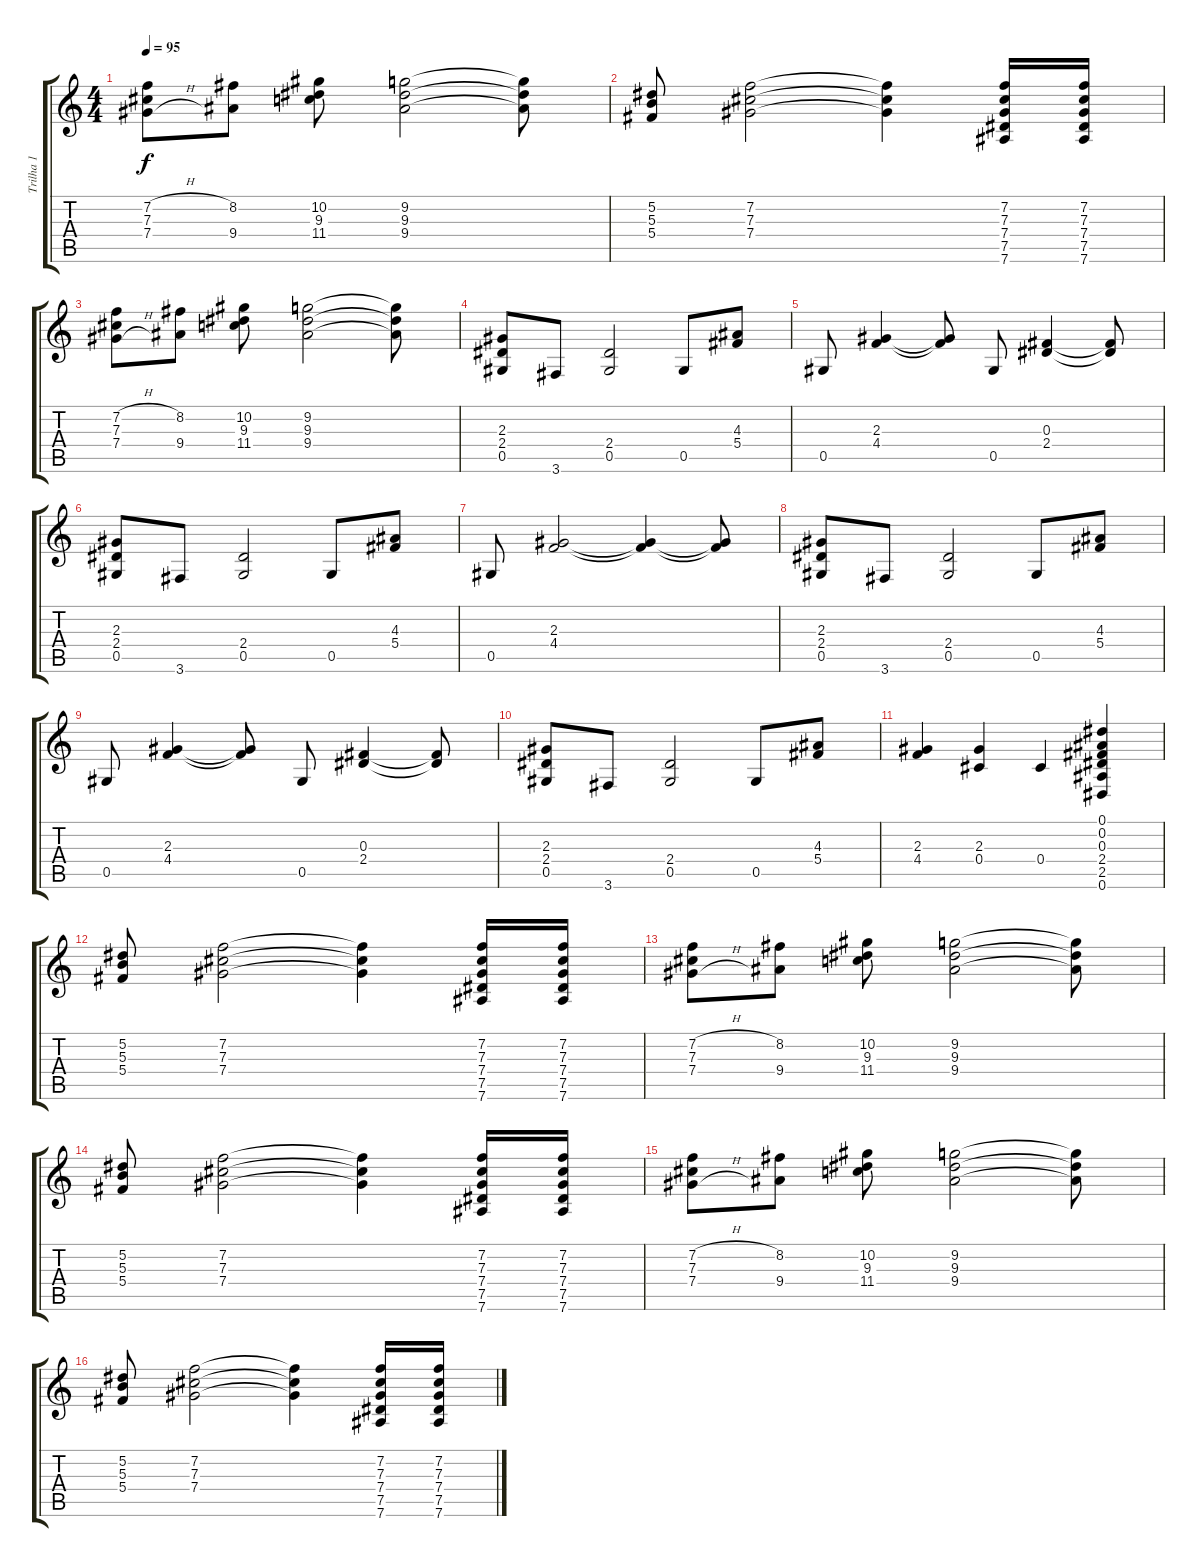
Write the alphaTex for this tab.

\track ("Trilha 1" "Trilha 1") {instrument overdrivenguitar}
\staff {score tabs}
\tuning (Eb4 Bb3 Gb3 Db3 Ab2 Eb2) {hide}
\ts (4 4)
\tempo 95
\clef g2
\ks c
(7.2{h} 7.3 7.4{h}).8{dy f} (8.2 9.4).8 (10.2 9.3 11.4).8 (9.2 9.3 9.4).2 (9.2{t} 9.3{t} 9.4{t}).8 |
(5.2 5.3 5.4).8 (7.2 7.3 7.4).2 (7.2{t} 7.3{t} 7.4{t}).4 (7.2 7.3 7.4 7.5 7.6).16 (7.2 7.3 7.4 7.5 7.6).16 |
(7.2{h} 7.3 7.4{h}).8 (8.2 9.4).8 (10.2 9.3 11.4).8 (9.2 9.3 9.4).2 (9.2{t} 9.3{t} 9.4{t}).8 |
(2.3 2.4 0.5).8 3.6.8 (2.4 0.5).2 0.5.8 (4.3 5.4).8 |
0.5.8 (2.3 4.4).4 (2.3{t} 4.4{t}).8 0.5.8 (0.3 2.4).4 (0.3{t} 2.4{t}).8 |
(2.3 2.4 0.5).8 3.6.8 (2.4 0.5).2 0.5.8 (4.3 5.4).8 |
0.5.8 (2.3 4.4).2 (2.3{t} 4.4{t}).4 (2.3{t} 4.4{t}).8 |
(2.3 2.4 0.5).8 3.6.8 (2.4 0.5).2 0.5.8 (4.3 5.4).8 |
0.5.8 (2.3 4.4).4 (2.3{t} 4.4{t}).8 0.5.8 (0.3 2.4).4 (0.3{t} 2.4{t}).8 |
(2.3 2.4 0.5).8 3.6.8 (2.4 0.5).2 0.5.8 (4.3 5.4).8 |
(2.3 4.4).4 (2.3 0.4).4 0.4.4 (0.1 0.2 0.3 2.4 2.5 0.6).4 |
(5.2 5.3 5.4).8 (7.2 7.3 7.4).2 (7.2{t} 7.3{t} 7.4{t}).4 (7.2 7.3 7.4 7.5 7.6).16 (7.2 7.3 7.4 7.5 7.6).16 |
(7.2{h} 7.3 7.4{h}).8 (8.2 9.4).8 (10.2 9.3 11.4).8 (9.2 9.3 9.4).2 (9.2{t} 9.3{t} 9.4{t}).8 |
(5.2 5.3 5.4).8 (7.2 7.3 7.4).2 (7.2{t} 7.3{t} 7.4{t}).4 (7.2 7.3 7.4 7.5 7.6).16 (7.2 7.3 7.4 7.5 7.6).16 |
(7.2{h} 7.3 7.4{h}).8 (8.2 9.4).8 (10.2 9.3 11.4).8 (9.2 9.3 9.4).2 (9.2{t} 9.3{t} 9.4{t}).8 |
(5.2 5.3 5.4).8 (7.2 7.3 7.4).2 (7.2{t} 7.3{t} 7.4{t}).4 (7.2 7.3 7.4 7.5 7.6).16 (7.2 7.3 7.4 7.5 7.6).16
